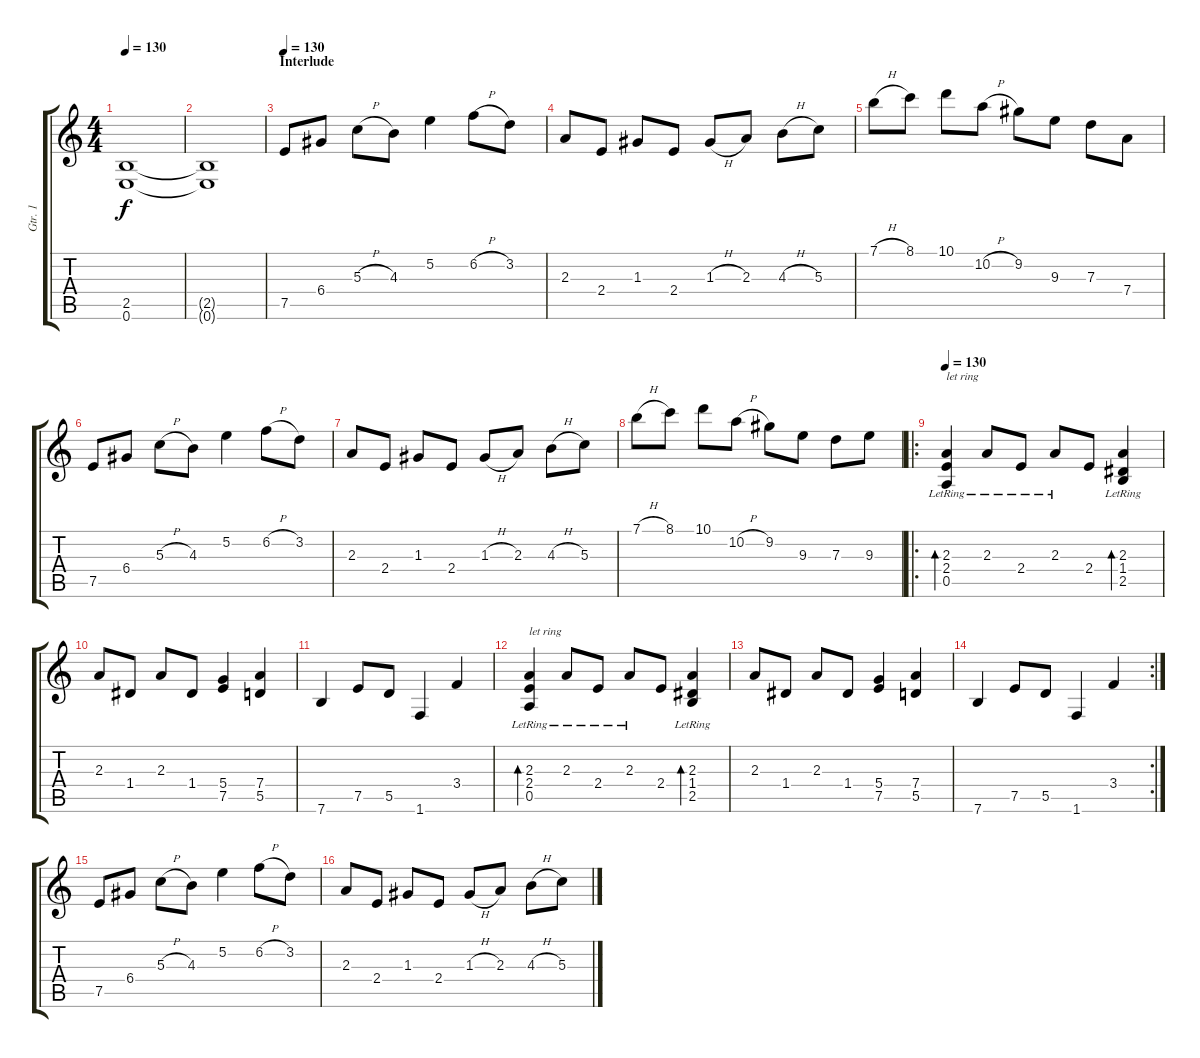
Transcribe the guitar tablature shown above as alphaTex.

\track ("Gtr. 1" "Gtr. 1") {instrument distortionguitar}
\staff {score tabs}
\tuning (E4 B3 G3 D3 A2 E2) {hide}
\ts (4 4)
\tempo 130
\clef g2
\ks c
(2.5 0.6).1{dy f} |
(2.5{t} 0.6{t}).1 |
\section ("" "Interlude")
\tempo 130
7.5.8{volume 16 balance 8} 6.4.8 5.3{h}.8 4.3.8 5.2.4 6.2{h}.8 3.2.8 |
2.3.8 2.4.8 1.3.8 2.4.8 1.3{h}.8 2.3.8 4.3{h}.8 5.3.8 |
7.1{h}.8 8.1.8 10.1.8 10.2{h}.8 9.2.8 9.3.8 7.3.8 7.4.8 |
7.5.8 6.4.8 5.3{h}.8 4.3.8 5.2.4 6.2{h}.8 3.2.8 |
2.3.8 2.4.8 1.3.8 2.4.8 1.3{h}.8 2.3.8 4.3{h}.8 5.3.8 |
7.1{h}.8 8.1.8 10.1.8 10.2{h}.8 9.2.8 9.3.8 7.3.8 9.3.8 |
\ro
\tempo 130
(2.3 2.4{lr} 0.5{lr}).4{bd 120 txt "let ring" volume 16 balance 0} 2.3{lr}.8 2.4{lr}.8 2.3{lr}.8 2.4.8 (2.3 1.4{lr} 2.5{lr}).4{bd 120} |
2.3.8 1.4.8 2.3.8 1.4.8 (5.4 7.5).4 (7.4 5.5).4 |
7.6.4 7.5.8 5.5.8 1.6.4 3.4.4 |
(2.3 2.4{lr} 0.5{lr}).4{bd 120 txt "let ring"} 2.3{lr}.8 2.4{lr}.8 2.3{lr}.8 2.4.8 (2.3 1.4{lr} 2.5{lr}).4{bd 120} |
2.3.8 1.4.8 2.3.8 1.4.8 (5.4 7.5).4 (7.4 5.5).4 |
\rc 2
7.6.4 7.5.8 5.5.8 1.6.4 3.4.4 |
7.5.8 6.4.8 5.3{h}.8 4.3.8 5.2.4 6.2{h}.8 3.2.8 |
2.3.8 2.4.8 1.3.8 2.4.8 1.3{h}.8 2.3.8 4.3{h}.8 5.3.8
